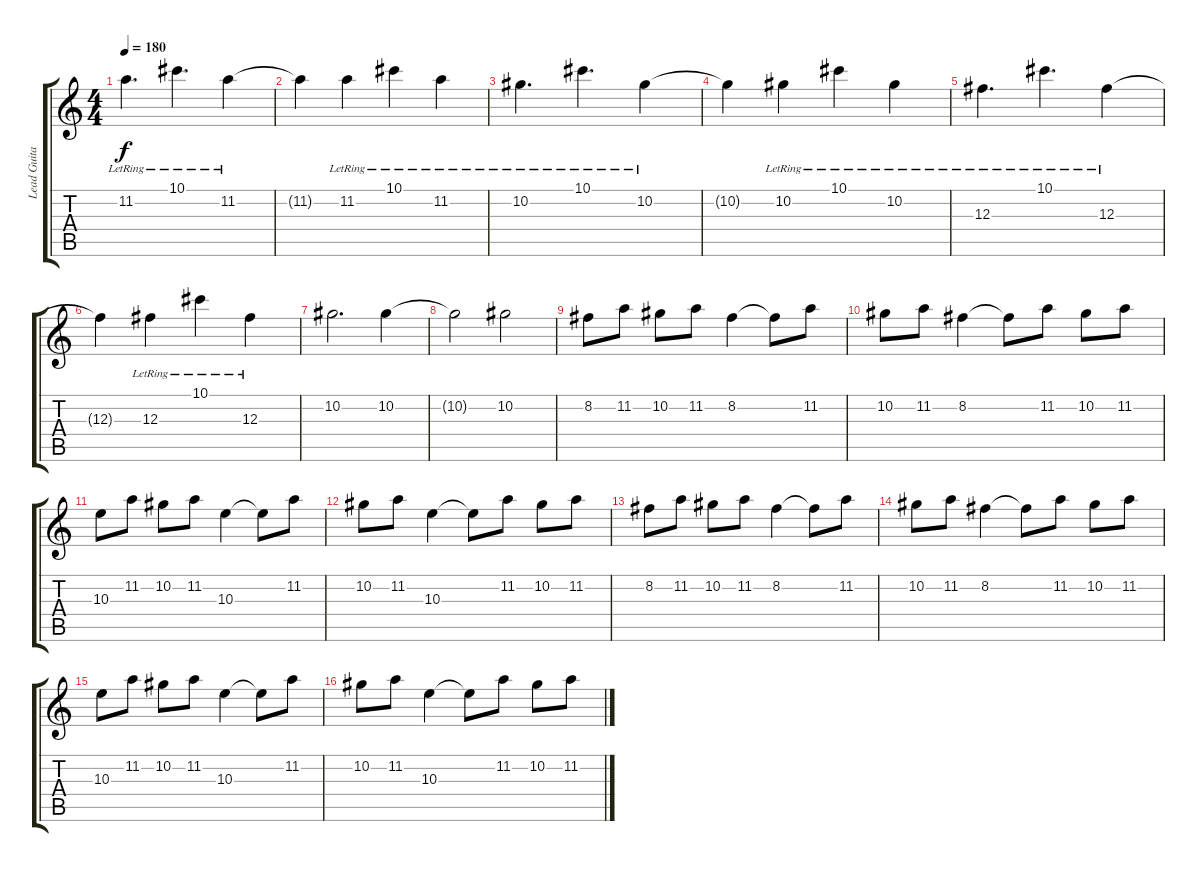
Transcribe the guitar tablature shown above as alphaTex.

\track ("Lead Guitar" "Lead Guita") {instrument distortionguitar}
\staff {score tabs}
\tuning (Eb4 Bb3 Gb3 Db3 Ab2 Db2) {hide}
\ts (4 4)
\tempo 180
\clef g2
\ks c
11.2{lr}.4{d dy f} 10.1{lr}.4{d} 11.2{lr}.4 |
11.2{t}.4 11.2{lr}.4 10.1{lr}.4 11.2{lr}.4 |
10.2{lr}.4{d} 10.1{lr}.4{d} 10.2{lr}.4 |
10.2{t}.4 10.2{lr}.4 10.1{lr}.4 10.2{lr}.4 |
12.3{lr}.4{d} 10.1{lr}.4{d} 12.3{lr}.4 |
12.3{t}.4 12.3{lr}.4 10.1{lr}.4 12.3{lr}.4 |
10.2.2{d} 10.2.4 |
10.2{t}.2 10.2.2 |
8.2.8 11.2.8 10.2.8 11.2.8 8.2.4 8.2{t}.8 11.2.8 |
10.2.8 11.2.8 8.2.4 8.2{t}.8 11.2.8 10.2.8 11.2.8 |
10.3.8 11.2.8 10.2.8 11.2.8 10.3.4 10.3{t}.8 11.2.8 |
10.2.8 11.2.8 10.3.4 10.3{t}.8 11.2.8 10.2.8 11.2.8 |
8.2.8 11.2.8 10.2.8 11.2.8 8.2.4 8.2{t}.8 11.2.8 |
10.2.8 11.2.8 8.2.4 8.2{t}.8 11.2.8 10.2.8 11.2.8 |
10.3.8 11.2.8 10.2.8 11.2.8 10.3.4 10.3{t}.8 11.2.8 |
10.2.8 11.2.8 10.3.4 10.3{t}.8 11.2.8 10.2.8 11.2.8
